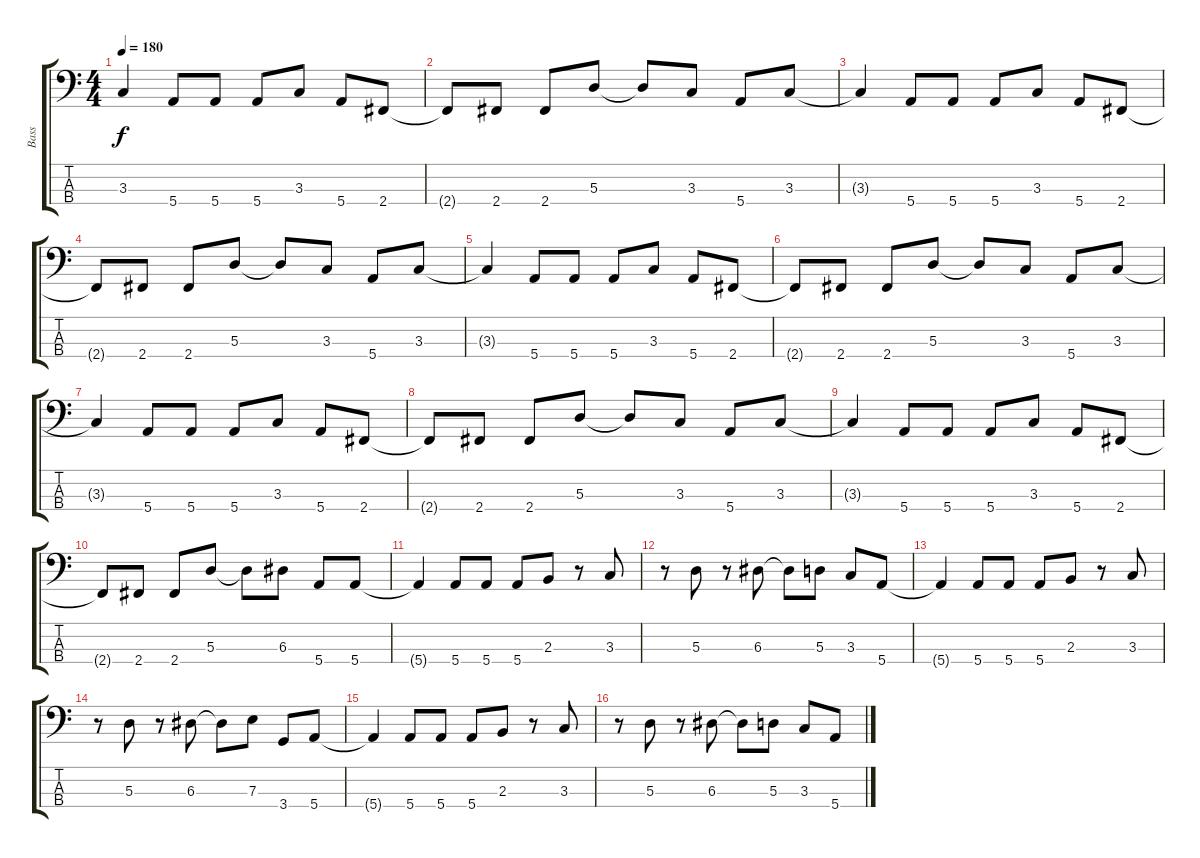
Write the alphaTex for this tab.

\track ("Bass" "Bass") {instrument electricbasspick}
\staff {score tabs}
\tuning (G2 D2 A1 E1) {hide}
\ts (4 4)
\tempo 180
\clef f4
\ks c
3.3{t}.4{dy f} 5.4.8 5.4.8 5.4.8 3.3.8 5.4.8 2.4.8 |
2.4{t}.8 2.4.8 2.4.8 5.3.8 5.3{t}.8 3.3.8 5.4.8 3.3.8 |
3.3{t}.4 5.4.8 5.4.8 5.4.8 3.3.8 5.4.8 2.4.8 |
2.4{t}.8 2.4.8 2.4.8 5.3.8 5.3{t}.8 3.3.8 5.4.8 3.3.8 |
3.3{t}.4 5.4.8 5.4.8 5.4.8 3.3.8 5.4.8 2.4.8 |
2.4{t}.8 2.4.8 2.4.8 5.3.8 5.3{t}.8 3.3.8 5.4.8 3.3.8 |
3.3{t}.4 5.4.8 5.4.8 5.4.8 3.3.8 5.4.8 2.4.8 |
2.4{t}.8 2.4.8 2.4.8 5.3.8 5.3{t}.8 3.3.8 5.4.8 3.3.8 |
3.3{t}.4 5.4.8 5.4.8 5.4.8 3.3.8 5.4.8 2.4.8 |
2.4{t}.8 2.4.8 2.4.8 5.3.8 5.3{t}.8 6.3.8 5.4.8 5.4.8 |
5.4{t}.4 5.4.8 5.4.8 5.4.8 2.3.8 r.8 3.3.8 |
r.8 5.3.8 r.8 6.3.8 6.3{t}.8 5.3.8 3.3.8 5.4.8 |
5.4{t}.4 5.4.8 5.4.8 5.4.8 2.3.8 r.8 3.3.8 |
r.8 5.3.8 r.8 6.3.8 6.3{t}.8 7.3.8 3.4.8 5.4.8 |
5.4{t}.4 5.4.8 5.4.8 5.4.8 2.3.8 r.8 3.3.8 |
r.8 5.3.8 r.8 6.3.8 6.3{t}.8 5.3.8 3.3.8 5.4.8
